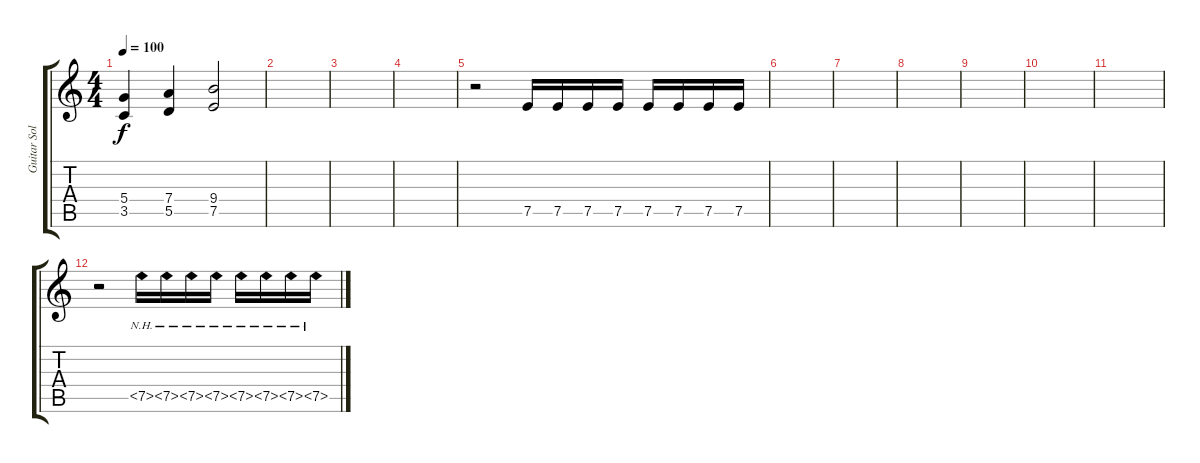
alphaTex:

\track ("Guitar Solo Rythm" "Guitar Sol") {instrument distortionguitar}
\staff {score tabs}
\tuning (E4 B3 G3 D3 A2 E2) {hide}
\ts (4 4)
\tempo 100
\clef g2
\ks c
(5.4 3.5).4{dy f} (7.4 5.5).4 (9.4 7.5).2 |
|
|
|
r.2 7.5.16 7.5.16 7.5.16 7.5.16 7.5.16 7.5.16 7.5.16 7.5.16 |
|
|
|
|
|
|
r.2 7.5{nh}.16 7.5{nh}.16 7.5{nh}.16 7.5{nh}.16 7.5{nh}.16 7.5{nh}.16 7.5{nh}.16 7.5{nh}.16
